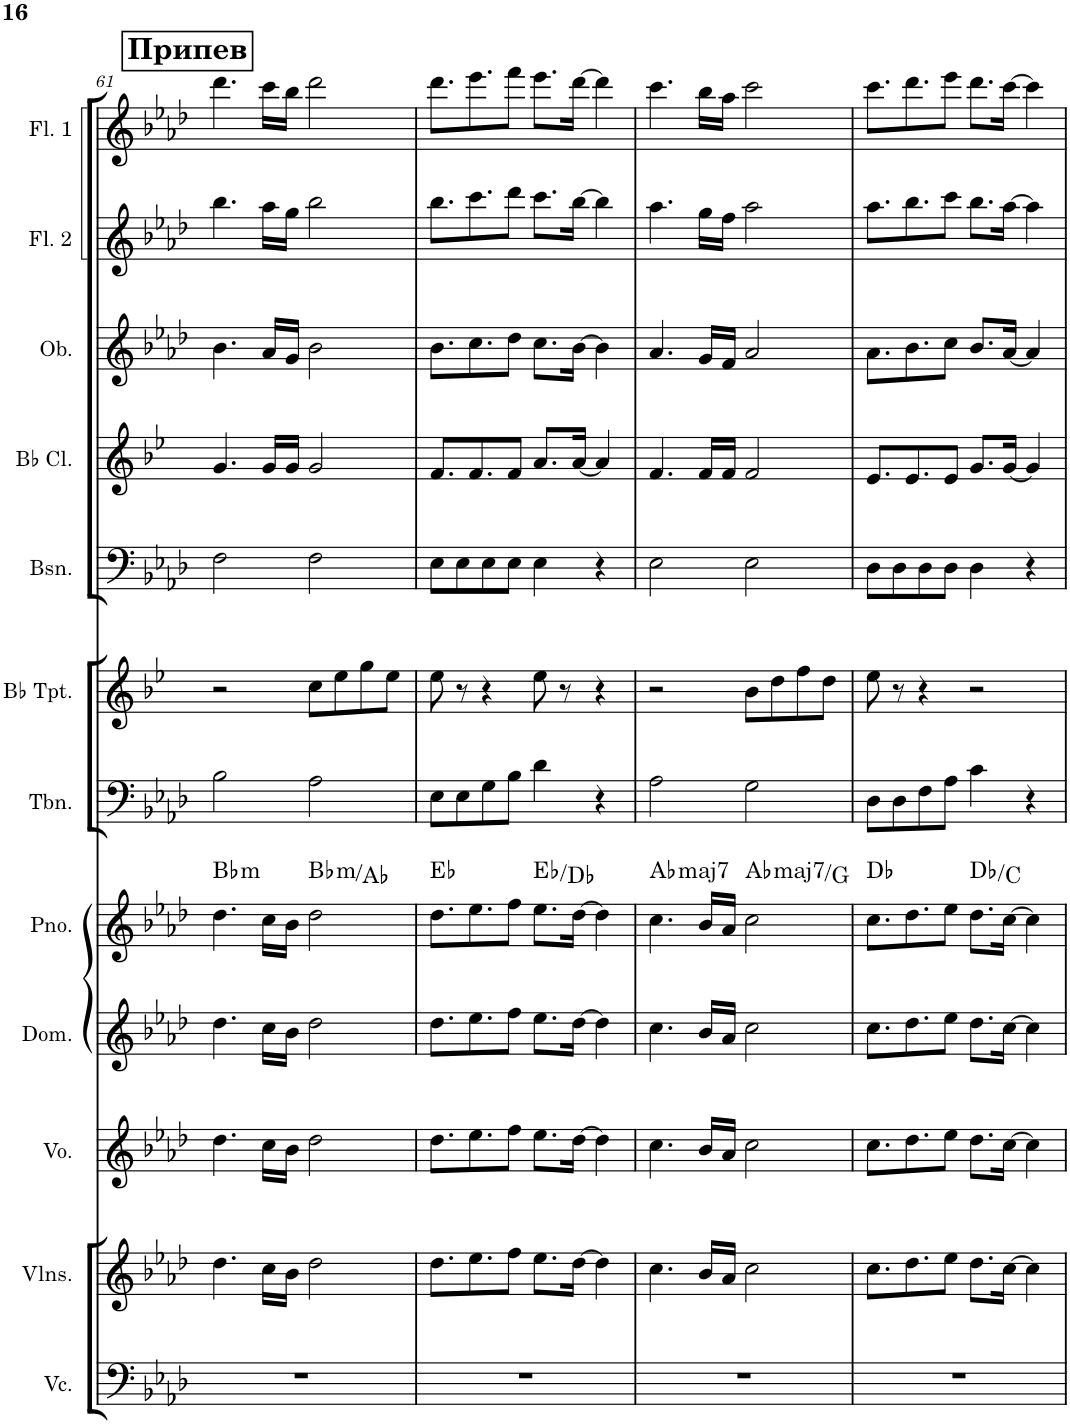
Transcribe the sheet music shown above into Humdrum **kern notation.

**kern	**kern	**kern	**kern	**kern	**harte	**kern	**kern	**kern	**kern	**kern	**kern	**kern
*part12	*part11	*part10	*part9	*part8	*part8	*part7	*part6	*part5	*part4	*part3	*part2	*part1
*staff12	*staff11	*staff10	*staff9	*staff8	*	*staff7	*staff6	*staff5	*staff4	*staff3	*staff2	*staff1
*I"Violoncello	*I"Violins	*I"Voice	*I"Domra	*I"Piano	*	*I"Trombone	*I"Bb Trumpet	*I"Bassoon	*I"Bb Clarinet	*I"Oboe	*I"Flute 2	*I"Flute 1
*I'Vc.	*I'Vlns.	*I'Vo.	*I'Dom.	*I'Pno.	*	*I'Tbn.	*I'Bb Tpt.	*I'Bsn.	*I'Bb Cl.	*I'Ob.	*I'Fl. 2	*I'Fl. 1
!!LO:PB:g=z
*clefF4	*clefG2	*clefG2	*clefG2	*clefG2	*	*clefF4	*clefG2	*clefF4	*clefG2	*clefG2	*clefG2	*clefG2
*	*	*	*	*	*	*	*Trd1c2	*	*Trd1c2	*	*	*
*k[b-e-a-d-]	*k[b-e-a-d-]	*k[b-e-a-d-]	*k[b-e-a-d-]	*k[b-e-a-d-]	*	*k[b-e-a-d-]	*k[b-e-]	*k[b-e-a-d-]	*k[b-e-]	*k[b-e-a-d-]	*k[b-e-a-d-]	*k[b-e-a-d-]
*M4/4	*M4/4	*M4/4	*M4/4	*M4/4	*	*M4/4	*M4/4	*M4/4	*M4/4	*M4/4	*M4/4	*M4/4
!!LO:REH:place=s1:a:B:cj:fs=14:t=Припев
=61	=61	=61	=61	=61	=61	=61	=61	=61	=61	=61	=61	=61
!	!	!	!	!	!LO:H:kt=m	!	!	!	!	!	!	!
1r	4.dd-\	4.dd-\	4.dd-\	4.dd-\	Bb:min	2B-\	2r	2F\	4.g/	4.b-\	4.bb-\	4.ddd-\
.	16cc\LL	16cc\LL	16cc\LL	16cc\LL	.	.	.	.	16g/LL	16a-/LL	16aa-\LL	16ccc\LL
.	16b-\JJ	16b-\JJ	16b-\JJ	16b-\JJ	.	.	.	.	16g/JJ	16g/JJ	16gg\JJ	16bb-\JJ
!	!	!	!	!	!LO:H:kt=m	!	!	!	!	!	!	!
.	2dd-\	2dd-\	2dd-\	2dd-\	Bb:min/b7	2A-\	8cc\L	2F\	2g/	2b-\	2bb-\	2ddd-\
.	.	.	.	.	.	.	8ee-\	.	.	.	.	.
.	.	.	.	.	.	.	8gg\	.	.	.	.	.
.	.	.	.	.	.	.	8ee-\J	.	.	.	.	.
=62	=62	=62	=62	=62	=62	=62	=62	=62	=62	=62	=62	=62
1r	8.dd-\L	8.dd-\L	8.dd-\L	8.dd-\L	Eb:maj	8E-\L	8ee-\	8E-\L	8.f/L	8.b-\L	8.bb-\L	8.ddd-\L
.	.	.	.	.	.	8E-\	8r	8E-\	.	.	.	.
.	8.ee-\	8.ee-\	8.ee-\	8.ee-\	.	.	.	.	8.f/	8.cc\	8.ccc\	8.eee-\
.	.	.	.	.	.	8G\	4r	8E-\	.	.	.	.
.	8ff\J	8ff\J	8ff\J	8ff\J	.	8B-\J	.	8E-\J	8f/J	8dd-\J	8ddd-\J	8fff\J
.	8.ee-\L	8.ee-\L	8.ee-\L	8.ee-\L	Eb:maj/b7	4d-\	8ee-\	4E-\	8.a/L	8.cc\L	8.ccc\L	8.eee-\L
.	.	.	.	.	.	.	8r	.	.	.	.	.
.	[16dd-\Jk	[16dd-\Jk	[16dd-\Jk	[16dd-\Jk	.	.	.	.	[16a/Jk	[16b-\Jk	[16bb-\Jk	[16ddd-\Jk
.	4dd-\]	4dd-\]	4dd-\]	4dd-\]	.	4r	4r	4r	4a/]	4b-\]	4bb-\]	4ddd-\]
=63	=63	=63	=63	=63	=63	=63	=63	=63	=63	=63	=63	=63
!	!	!	!	!	!LO:H:kt=maj7	!	!	!	!	!	!	!
1r	4.cc\	4.cc\	4.cc\	4.cc\	Ab:maj7	2A-\	2r	2E-\	4.f/	4.a-/	4.aa-\	4.ccc\
.	16b-/LL	16b-/LL	16b-/LL	16b-/LL	.	.	.	.	16f/LL	16g/LL	16gg\LL	16bb-\LL
.	16a-/JJ	16a-/JJ	16a-/JJ	16a-/JJ	.	.	.	.	16f/JJ	16f/JJ	16ff\JJ	16aa-\JJ
!	!	!	!	!	!LO:H:kt=maj7	!	!	!	!	!	!	!
.	2cc\	2cc\	2cc\	2cc\	Ab:maj7/7	2G\	8b-\L	2E-\	2f/	2a-/	2aa-\	2ccc\
.	.	.	.	.	.	.	8dd\	.	.	.	.	.
.	.	.	.	.	.	.	8ff\	.	.	.	.	.
.	.	.	.	.	.	.	8dd\J	.	.	.	.	.
=64	=64	=64	=64	=64	=64	=64	=64	=64	=64	=64	=64	=64
1r	8.cc\L	8.cc\L	8.cc\L	8.cc\L	Db:maj	8D-\L	8ee-\	8D-\L	8.e-/L	8.a-\L	8.aa-\L	8.ccc\L
.	.	.	.	.	.	8D-\	8r	8D-\	.	.	.	.
.	8.dd-\	8.dd-\	8.dd-\	8.dd-\	.	.	.	.	8.e-/	8.b-\	8.bb-\	8.ddd-\
.	.	.	.	.	.	8F\	4r	8D-\	.	.	.	.
.	8ee-\J	8ee-\J	8ee-\J	8ee-\J	.	8A-\J	.	8D-\J	8e-/J	8cc\J	8ccc\J	8eee-\J
.	8.dd-\L	8.dd-\L	8.dd-\L	8.dd-\L	Db:maj/7	4c\	2r	4D-\	8.g/L	8.b-/L	8.bb-\L	8.ddd-\L
.	[16cc\Jk	[16cc\Jk	[16cc\Jk	[16cc\Jk	.	.	.	.	[16g/Jk	[16a-/Jk	[16aa-\Jk	[16ccc\Jk
.	4cc\]	4cc\]	4cc\]	4cc\]	.	4r	.	4r	4g/]	4a-/]	4aa-\]	4ccc\]
=	=	=	=	=	=	=	=	=	=	=	=	=
*-	*-	*-	*-	*-	*-	*-	*-	*-	*-	*-	*-	*-
